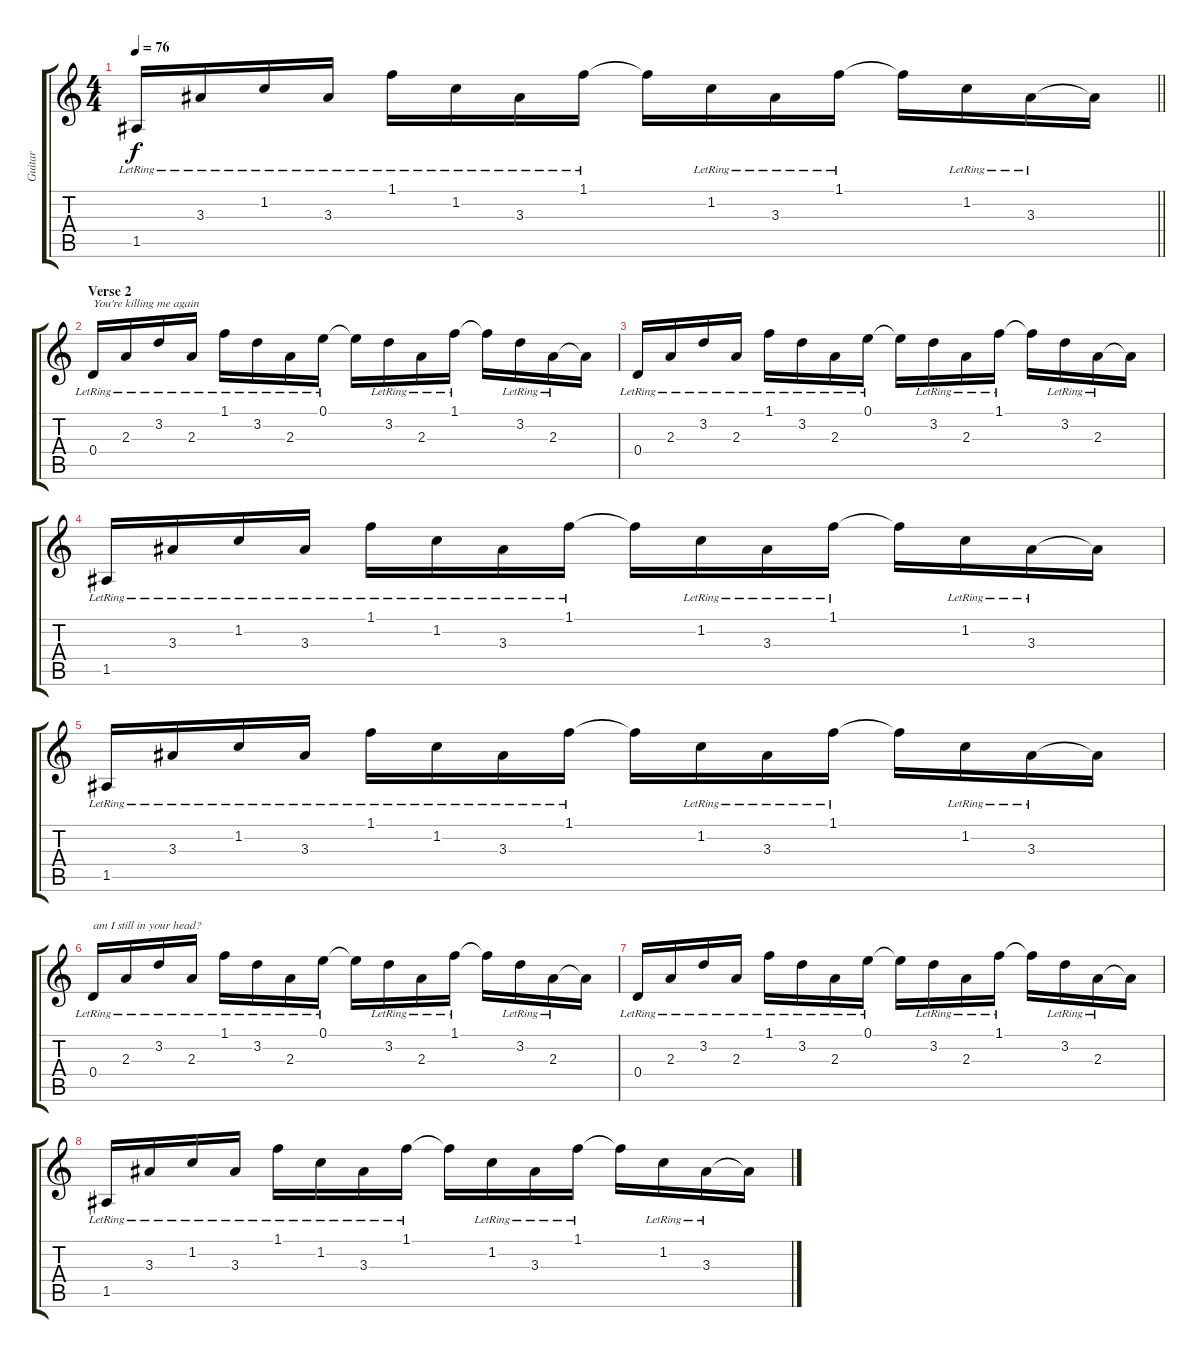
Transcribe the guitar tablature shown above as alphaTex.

\track ("Guitar" "Guitar") {instrument acousticguitarsteel}
\staff {score tabs}
\tuning (E4 B3 G3 D3 A2 E2) {hide}
\ts (4 4)
\tempo 76
\clef g2
\barLineRight lightlight
\ks c
1.5{lr}.16{dy f} 3.3{lr}.16 1.2{lr}.16 3.3{lr}.16 1.1{lr}.16 1.2{lr}.16 3.3{lr}.16 1.1{lr}.16 1.1{t}.16 1.2{lr}.16 3.3{lr}.16 1.1{lr}.16 1.1{t}.16 1.2{lr}.16 3.3{lr}.16 3.3{t}.16 |
\section ("" "Verse 2")
0.4{lr}.16{txt "You're killing me again"} 2.3{lr}.16 3.2{lr}.16 2.3{lr}.16 1.1{lr}.16 3.2{lr}.16 2.3{lr}.16 0.1{lr}.16 0.1{t}.16 3.2{lr}.16 2.3{lr}.16 1.1{lr}.16 1.1{t}.16 3.2{lr}.16 2.3{lr}.16 2.3{t}.16 |
0.4{lr}.16 2.3{lr}.16 3.2{lr}.16 2.3{lr}.16 1.1{lr}.16 3.2{lr}.16 2.3{lr}.16 0.1{lr}.16 0.1{t}.16 3.2{lr}.16 2.3{lr}.16 1.1{lr}.16 1.1{t}.16 3.2{lr}.16 2.3{lr}.16 2.3{t}.16 |
1.5{lr}.16 3.3{lr}.16 1.2{lr}.16 3.3{lr}.16 1.1{lr}.16 1.2{lr}.16 3.3{lr}.16 1.1{lr}.16 1.1{t}.16 1.2{lr}.16 3.3{lr}.16 1.1{lr}.16 1.1{t}.16 1.2{lr}.16 3.3{lr}.16 3.3{t}.16 |
1.5{lr}.16 3.3{lr}.16 1.2{lr}.16 3.3{lr}.16 1.1{lr}.16 1.2{lr}.16 3.3{lr}.16 1.1{lr}.16 1.1{t}.16 1.2{lr}.16 3.3{lr}.16 1.1{lr}.16 1.1{t}.16 1.2{lr}.16 3.3{lr}.16 3.3{t}.16 |
0.4{lr}.16{txt "am I still in your head?"} 2.3{lr}.16 3.2{lr}.16 2.3{lr}.16 1.1{lr}.16 3.2{lr}.16 2.3{lr}.16 0.1{lr}.16 0.1{t}.16 3.2{lr}.16 2.3{lr}.16 1.1{lr}.16 1.1{t}.16 3.2{lr}.16 2.3{lr}.16 2.3{t}.16 |
0.4{lr}.16 2.3{lr}.16 3.2{lr}.16 2.3{lr}.16 1.1{lr}.16 3.2{lr}.16 2.3{lr}.16 0.1{lr}.16 0.1{t}.16 3.2{lr}.16 2.3{lr}.16 1.1{lr}.16 1.1{t}.16 3.2{lr}.16 2.3{lr}.16 2.3{t}.16 |
1.5{lr}.16 3.3{lr}.16 1.2{lr}.16 3.3{lr}.16 1.1{lr}.16 1.2{lr}.16 3.3{lr}.16 1.1{lr}.16 1.1{t}.16 1.2{lr}.16 3.3{lr}.16 1.1{lr}.16 1.1{t}.16 1.2{lr}.16 3.3{lr}.16 3.3{t}.16
